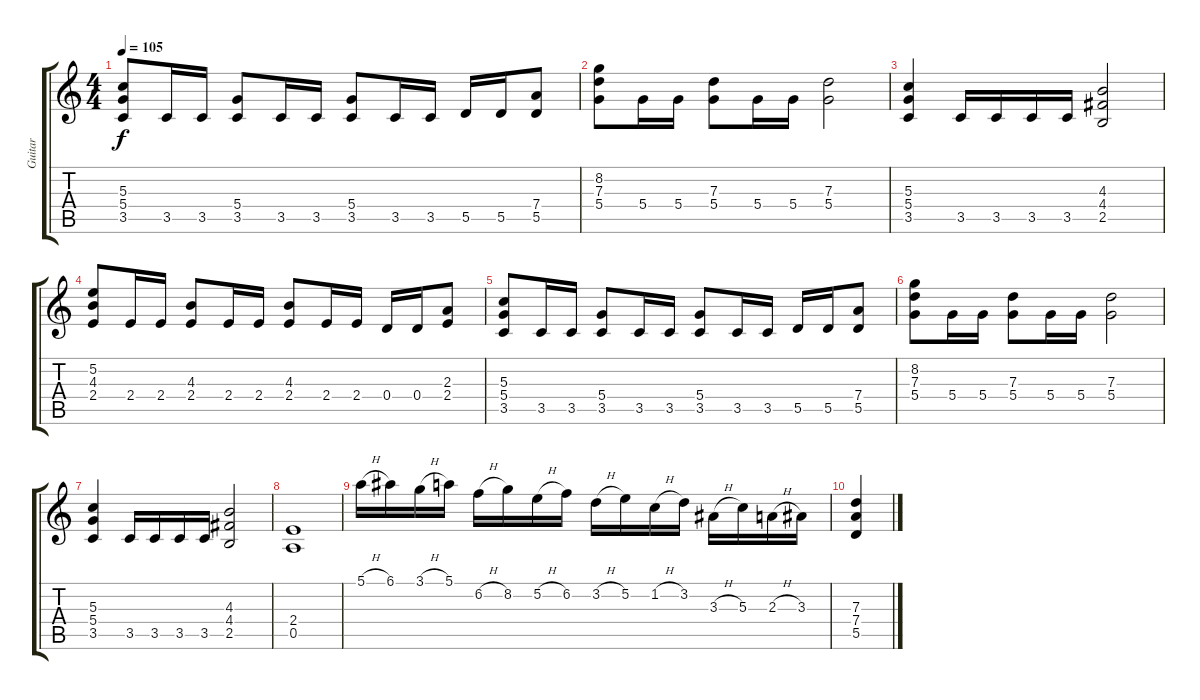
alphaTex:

\track ("Guitar" "Guitar") {instrument distortionguitar}
\staff {score tabs}
\tuning (E4 B3 G3 D3 A2 E2) {hide}
\ts (4 4)
\tempo 105
\clef g2
\ks c
(5.3 5.4 3.5).8{dy f} 3.5.16 3.5.16 (5.4 3.5).8 3.5.16 3.5.16 (5.4 3.5).8 3.5.16 3.5.16 5.5.16 5.5.16 (7.4 5.5).8 |
(8.2 7.3 5.4).8 5.4.16 5.4.16 (7.3 5.4).8 5.4.16 5.4.16 (7.3 5.4).2 |
(5.3 5.4 3.5).4 3.5.16 3.5.16 3.5.16 3.5.16 (4.3 4.4 2.5).2 |
(5.2 4.3 2.4).8 2.4.16 2.4.16 (4.3 2.4).8 2.4.16 2.4.16 (4.3 2.4).8 2.4.16 2.4.16 0.4.16 0.4.16 (2.3 2.4).8 |
(5.3 5.4 3.5).8 3.5.16 3.5.16 (5.4 3.5).8 3.5.16 3.5.16 (5.4 3.5).8 3.5.16 3.5.16 5.5.16 5.5.16 (7.4 5.5).8 |
(8.2 7.3 5.4).8 5.4.16 5.4.16 (7.3 5.4).8 5.4.16 5.4.16 (7.3 5.4).2 |
(5.3 5.4 3.5).4 3.5.16 3.5.16 3.5.16 3.5.16 (4.3 4.4 2.5).2 |
(2.4 0.5).1 |
5.1{h}.16 6.1.16 3.1{h}.16 5.1.16 6.2{h}.16 8.2.16 5.2{h}.16 6.2.16 3.2{h}.16 5.2.16 1.2{h}.16 3.2.16 3.3{h}.16 5.3.16 2.3{h}.16 3.3.16 |
(7.3 7.4 5.5).4
